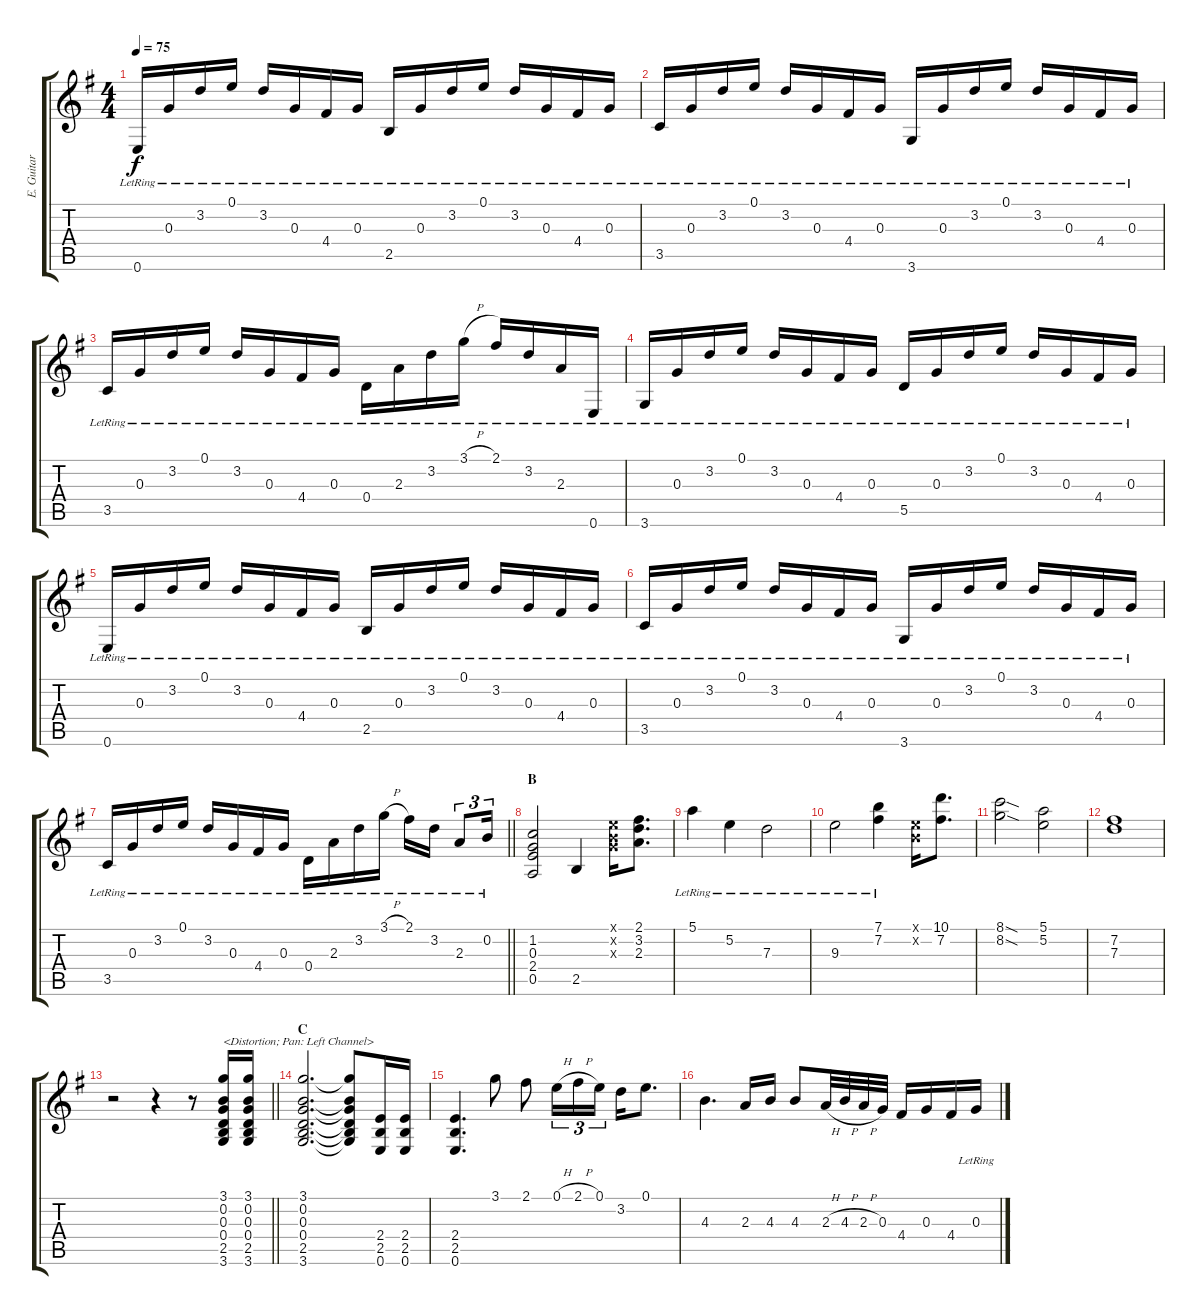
\track ("E. Guitar I" "E. Guitar ") {instrument electricguitarclean}
\staff {score tabs}
\tuning (E4 B3 G3 D3 A2 E2) {hide}
\ts (4 4)
\tempo 75
\clef g2
\ks g
0.6{lr}.16{dy f} 0.3{lr}.16 3.2{lr}.16 0.1{lr}.16 3.2{lr}.16 0.3{lr}.16 4.4{lr}.16 0.3{lr}.16 2.5{lr}.16 0.3{lr}.16 3.2{lr}.16 0.1{lr}.16 3.2{lr}.16 0.3{lr}.16 4.4{lr}.16 0.3{lr}.16 |
3.5{lr}.16 0.3{lr}.16 3.2{lr}.16 0.1{lr}.16 3.2{lr}.16 0.3{lr}.16 4.4{lr}.16 0.3{lr}.16 3.6{lr}.16 0.3{lr}.16 3.2{lr}.16 0.1{lr}.16 3.2{lr}.16 0.3{lr}.16 4.4{lr}.16 0.3{lr}.16 |
3.5{lr}.16 0.3{lr}.16 3.2{lr}.16 0.1{lr}.16 3.2{lr}.16 0.3{lr}.16 4.4{lr}.16 0.3{lr}.16 0.4{lr}.16 2.3{lr}.16 3.2{lr}.16 3.1{h lr}.16 2.1{lr}.16 3.2{lr}.16 2.3{lr}.16 0.6{lr}.16 |
3.6{lr}.16 0.3{lr}.16 3.2{lr}.16 0.1{lr}.16 3.2{lr}.16 0.3{lr}.16 4.4{lr}.16 0.3{lr}.16 5.5{lr}.16 0.3{lr}.16 3.2{lr}.16 0.1{lr}.16 3.2{lr}.16 0.3{lr}.16 4.4{lr}.16 0.3{lr}.16 |
0.6{lr}.16 0.3{lr}.16 3.2{lr}.16 0.1{lr}.16 3.2{lr}.16 0.3{lr}.16 4.4{lr}.16 0.3{lr}.16 2.5{lr}.16 0.3{lr}.16 3.2{lr}.16 0.1{lr}.16 3.2{lr}.16 0.3{lr}.16 4.4{lr}.16 0.3{lr}.16 |
3.5{lr}.16 0.3{lr}.16 3.2{lr}.16 0.1{lr}.16 3.2{lr}.16 0.3{lr}.16 4.4{lr}.16 0.3{lr}.16 3.6{lr}.16 0.3{lr}.16 3.2{lr}.16 0.1{lr}.16 3.2{lr}.16 0.3{lr}.16 4.4{lr}.16 0.3{lr}.16 |
\barLineRight lightlight
3.5{lr}.16 0.3{lr}.16 3.2{lr}.16 0.1{lr}.16 3.2{lr}.16 0.3{lr}.16 4.4{lr}.16 0.3{lr}.16 0.4{lr}.16 2.3{lr}.16 3.2{lr}.16 3.1{h lr}.16 2.1{lr}.16 3.2{lr}.16 2.3{lr}.8{tu (3 2)} 0.2{lr}.16{tu (3 2)} |
\section ("" "B")
(1.2 0.3 2.4 0.5).2 2.5.4 (0.1{x} 0.2{x} 0.3{x}).16 (2.1 3.2 2.3).8{d} |
5.1{lr}.4 5.2{lr}.4 7.3{lr}.2 |
9.3{lr}.2 (7.1{lr} 7.2{lr}).4 (0.1{x} 0.2{x}).16 (10.1 7.2).8{d} |
(8.1{sod} 8.2{sod}).2 (5.1 5.2).2 |
(7.2 7.3).1 |
\barLineRight lightlight
r.2 r.4 r.8 (3.1 0.2 0.3 0.4 2.5 3.6).16{txt "<Distortion; Pan: Left Channel>" balance 1 instrument overdrivenguitar} (3.1 0.2 0.3 0.4 2.5 3.6).16 |
\section ("" "C")
(3.1 0.2 0.3 0.4 2.5 3.6).2{d} (3.1{t} 0.2{t} 0.3{t} 0.4{t} 2.5{t} 3.6{t}).8 (2.4 2.5 0.6).16 (2.4 2.5 0.6).16 |
(2.4 2.5 0.6).4{d} 3.1.8 2.1.8 0.1{h}.16{tu (3 2)} 2.1{h}.16{tu (3 2)} 0.1.16{tu (3 2)} 3.2.16 0.1.8{d} |
4.3.4{d} 2.3.16 4.3.16 4.3.8 2.3{h}.32 4.3{h}.32 2.3{h}.32 0.3.32 4.4.16 0.3.16 4.4.16 0.3{lr}.16
